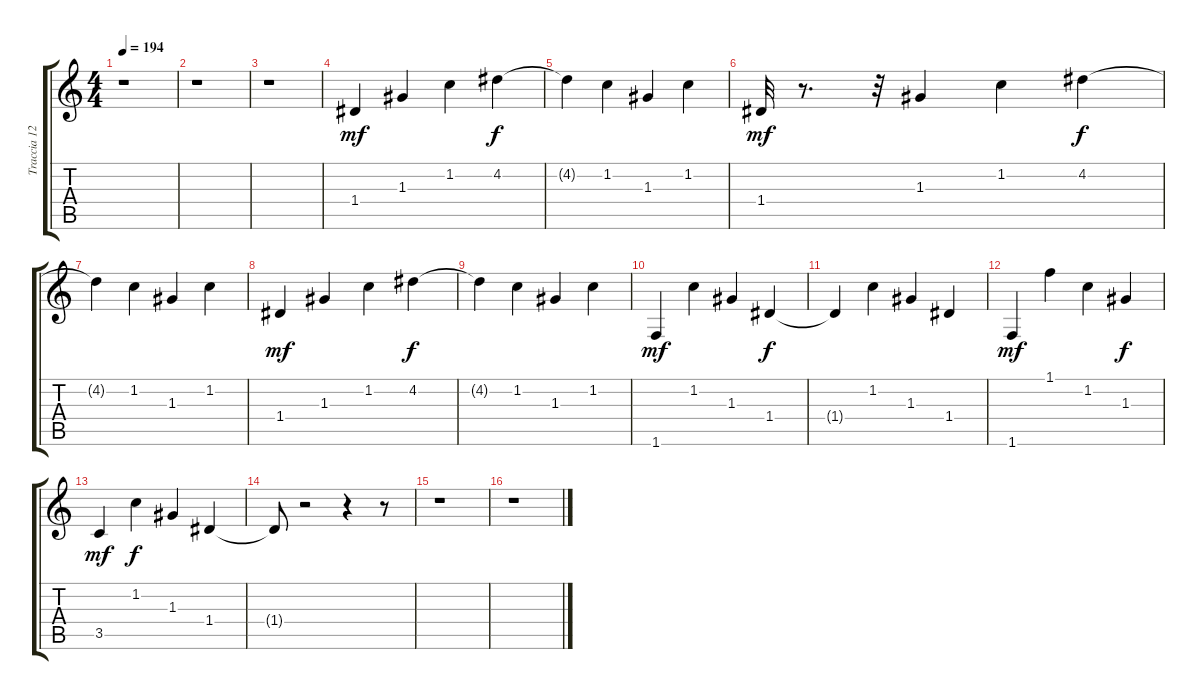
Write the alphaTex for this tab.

\track ("Traccia 12" "Traccia 12") {instrument electricguitarclean}
\staff {score tabs}
\tuning (E4 B3 G3 D3 A2 E2) {hide}
\ts (4 4)
\tempo 194
\clef g2
\ks c
r.1{dy mf} |
r.1 |
r.1 |
1.4.4 1.3.4 1.2.4 4.2.4{dy f} |
4.2{t}.4 1.2.4 1.3.4 1.2.4 |
1.4.32{dy mf} r.8{d} r.32 1.3.4 1.2.4 4.2.4{dy f} |
4.2{t}.4 1.2.4 1.3.4 1.2.4 |
1.4.4{dy mf} 1.3.4 1.2.4 4.2.4{dy f} |
4.2{t}.4 1.2.4 1.3.4 1.2.4 |
1.6.4{dy mf} 1.2.4 1.3.4 1.4.4{dy f} |
1.4{t}.4 1.2.4 1.3.4 1.4.4 |
1.6.4{dy mf} 1.1.4 1.2.4 1.3.4{dy f} |
3.5.4{dy mf} 1.2.4{dy f} 1.3.4 1.4.4 |
1.4{t}.8 r.2 r.4 r.8 |
r.1 |
r.1
